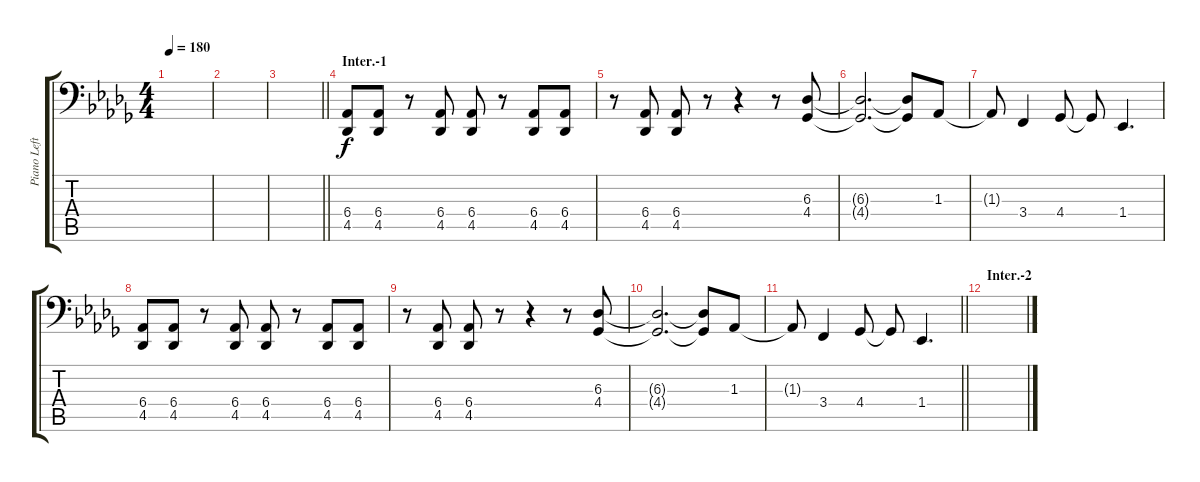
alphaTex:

\track ("Piano Left (Kotobuki Tsumugi)" "Piano Left") {instrument acousticgrandpiano}
\staff {score tabs}
\tuning (E3 B2 G2 D2 A1 E0) {hide}
\ts (4 4)
\tempo 180
\clef f4
\ks db
|
|
\barLineRight lightlight
|
\section ("" "Inter.-1")
(6.4 4.5).8 (6.4 4.5).8 r.8 (6.4 4.5).8 (6.4 4.5).8 r.8 (6.4 4.5).8 (6.4 4.5).8 |
r.8 (6.4 4.5).8 (6.4 4.5).8 r.8 r.4 r.8 (6.3 4.4).8 |
(6.3{t} 4.4{t}).2{d} (6.3{t} 4.4{t}).8 1.3.8 |
1.3{t}.8 3.4.4 4.4.8 4.4{t}.8 1.4.4{d} |
(6.4 4.5).8 (6.4 4.5).8 r.8 (6.4 4.5).8 (6.4 4.5).8 r.8 (6.4 4.5).8 (6.4 4.5).8 |
r.8 (6.4 4.5).8 (6.4 4.5).8 r.8 r.4 r.8 (6.3 4.4).8 |
(6.3{t} 4.4{t}).2{d} (6.3{t} 4.4{t}).8 1.3.8 |
\barLineRight lightlight
1.3{t}.8 3.4.4 4.4.8 4.4{t}.8 1.4.4{d} |
\section ("" "Inter.-2")
